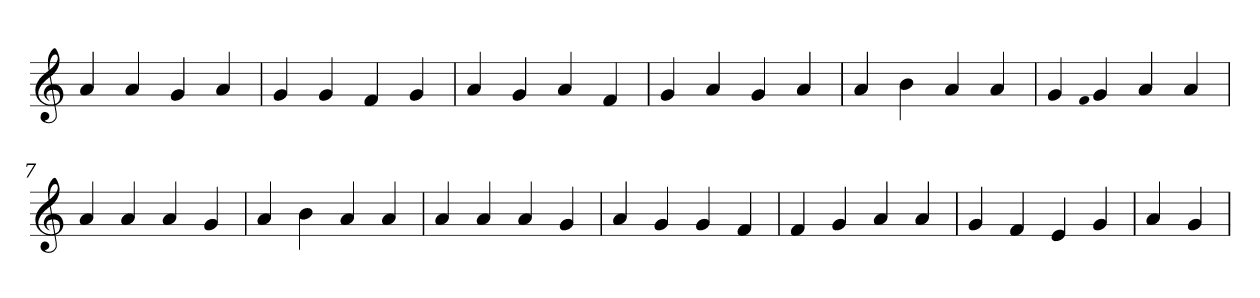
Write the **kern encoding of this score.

**kern
*part1
*staff1
*clefG2
=1
4a
4a
4g
4a
=2
4g
4g
4f
4g
=3
4a
4g
4a
4f
=4
4g
4a
4g
4a
=5
4a
4b
4a
4a
=6
4g
qqf
4g
4a
4a
=7
4a
4a
4a
4g
=8
4a
4b
4a
4a
=9
4a
4a
4a
4g
=10
4a
4g
4g
4f
=11
4f
4g
4a
4a
=12
4g
4f
4e
4g
=13
4a
4g
=
*-
